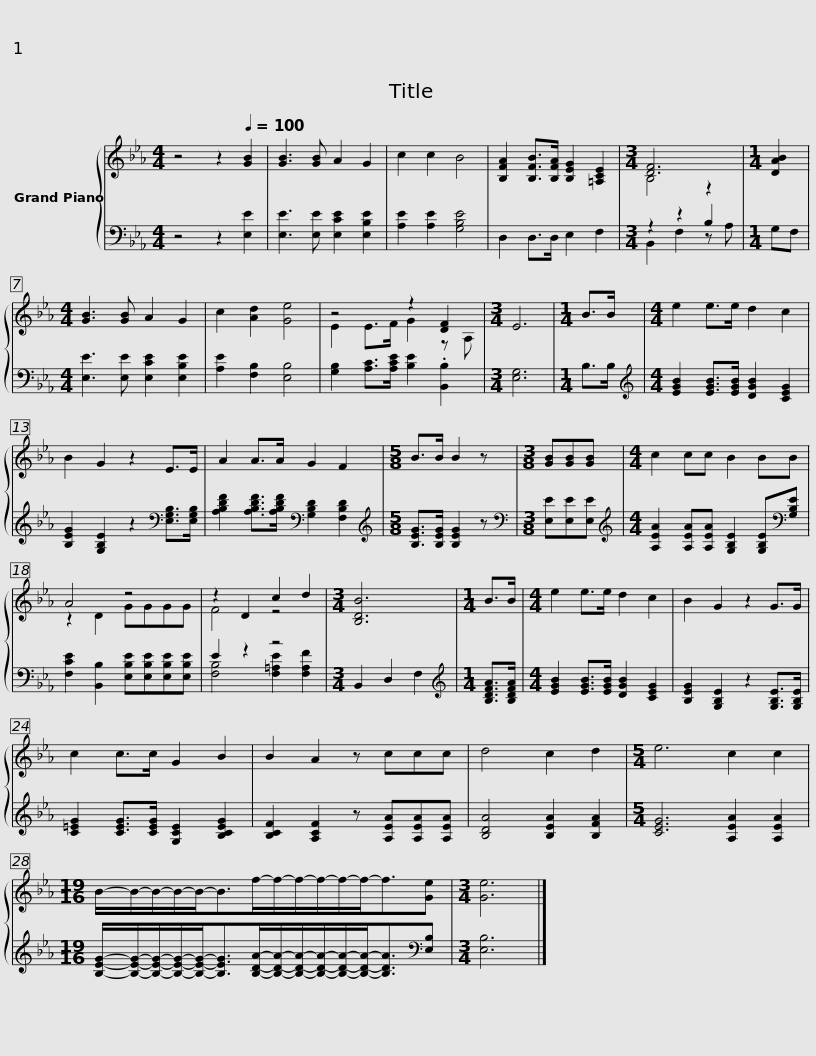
X:1
%%score { ( 1 3 ) | ( 2 4 ) }
L:1/8
M:4/4
I:linebreak $
K:Eb
V:1 treble
V:3 treble
V:2 bass
V:4 bass
V:1
 z4 z2[Q:1/4=100] [GB]2 | [GB]3 [GB] A2 G2 | c2 c2 B4 | [B,FA]2 [B,FB]>[B,FA] [B,EG]2 [=A,CE]2 |[M:3/4] [DF]6 | %5
[M:1/4] [DAB]2 |[M:4/4] [GB]3 [GB] A2 G2 | c2 [Ad]2 [Ge]4 |$ z4 z2 [DF]2 |[M:3/4] E6 | %10
[M:1/4] B>B |[M:4/4] e2 e>e d2 c2 | B2 G2 z2 E>E | A2 A>A G2 F2 |$[M:5/8] B>B B2 z | %15
[M:3/8] [GB][GB][GB] |[M:4/4] c2 cc B2 BB | A4 z4 | z2 D2 c2 d2 |$[M:3/4] [B,DB]6 | %20
[M:1/4] B>B |[M:4/4] e2 e>e d2 c2 | B2 G2 z2 G>G | c2 c>c G2 B2 | B2 A2 z ccc |$ %25
 d4 c2 d2 |[M:5/4] e6 c2 c2 |[M:19/16] B/-B/-B/-B/-B-<Bf/-f/-f/-f/-f/-f-<f[Ge] |[M:3/4] [Ge]6 |] %29
V:2
 z4 z2 [E,E]2 | [E,E]3 [E,E] [E,CE]2 [E,B,E]2 | [A,E]2 [A,E]2 [G,B,E]4 | D,2 D,>D, E,2 F,2 |[M:3/4] z2 z2 B,2 | %5
[M:1/4] G,F, |[M:4/4] [E,E]3 [E,E] [E,CE]2 [E,B,E]2 | [A,E]2 [F,B,]2 [E,B,]4 |$ [G,B,]2 [A,C]>[A,CE] [B,E]2 .[B,,B,]2 |[M:3/4] [E,G,]6 | %10
[M:1/4] B,>B, |[M:4/4][K:treble] [EGB]2 [EGB]>[EGB] [DGB]2 [CEG]2 | [B,EG]2 [G,B,E]2 z2[K:bass] [E,G,B,]>[E,G,B,] | [A,B,DF]2 [A,B,DF]>[A,B,DF][K:bass] [G,B,D]2 [F,B,D]2 |$[M:5/8][K:treble] [B,EG]>[B,EG] [B,EG]2 z | %15
[M:3/8][K:bass] [E,E][E,E][E,E] |[M:4/4][K:treble] [A,EA]2 [A,EA][A,EA] [G,B,E]2 [G,B,E][K:bass][G,B,E] | [F,CE]2 [B,,B,]2 [E,B,E][E,B,E][E,B,E][E,B,E] | E2 z2 z4 |$[M:3/4] B,,2 D,2 F,2 | %20
[M:1/4][K:treble] [B,DFA]>[B,DFA] |[M:4/4] [EGB]2 [EGB]>[EGB] [DGB]2 [CEG]2 | [B,EG]2 [G,B,E]2 z2 [G,B,E]>[G,B,E] | [C=EG]2 [CEG]>[CEG] [G,CE]2 [B,CEG]2 | [B,CF]2 [A,CF]2 z [A,EA][A,EA][A,EA] |$ %25
 [B,DA]4 [B,EA]2 [B,FA]2 |[M:5/4] [CEG]6 [A,EA]2 [A,EA]2 |[M:19/16] [B,EG]/-[B,EG]/-[B,EG]/-[B,EG]/-[B,EG]-<[B,EG][B,DA]/-[B,DA]/-[B,DA]/-[B,DA]/-[B,DA]/-[B,DA]-<[B,DA][K:bass][E,B,] |[M:3/4] [E,B,]6 |] %29
V:3
 x8 | x8 | x8 | x8 |[M:3/4] B,4 z2 | %5
[M:1/4] x2 |[M:4/4] x8 | x8 |$ E2 E>F G2 z A, |[M:3/4] x6 | %10
[M:1/4] x2 |[M:4/4] x8 | x8 | x8 |$[M:5/8] x5 | %15
[M:3/8] x3 |[M:4/4] x8 | z2 D2 GGGG | F4 z4 |$[M:3/4] x6 | %20
[M:1/4] x2 |[M:4/4] x8 | x8 | x8 | x8 |$ %25
 x8 |[M:5/4] x10 |[M:19/16] x19/2 |[M:3/4] x6 |] %29
V:4
 x8 | x8 | x8 | x8 |[M:3/4] B,,2 F,2 z A, | %5
[M:1/4] x2 |[M:4/4] x8 | x8 |$ x8 |[M:3/4] x6 | %10
[M:1/4] x2 |[M:4/4][K:treble] x8 | x6[K:bass] x2 | x4[K:bass] x4 |$[M:5/8][K:treble] x5 | %15
[M:3/8][K:bass] x3 |[M:4/4][K:treble] x7[K:bass] x | x8 | [F,B,]4 [F,=A,E]2 [F,A,F]2 |$[M:3/4] x6 | %20
[M:1/4][K:treble] x2 |[M:4/4] x8 | x8 | x8 | x8 |$ %25
 x8 |[M:5/4] x10 |[M:19/16] x17/2[K:bass] x |[M:3/4] x6 |] %29
